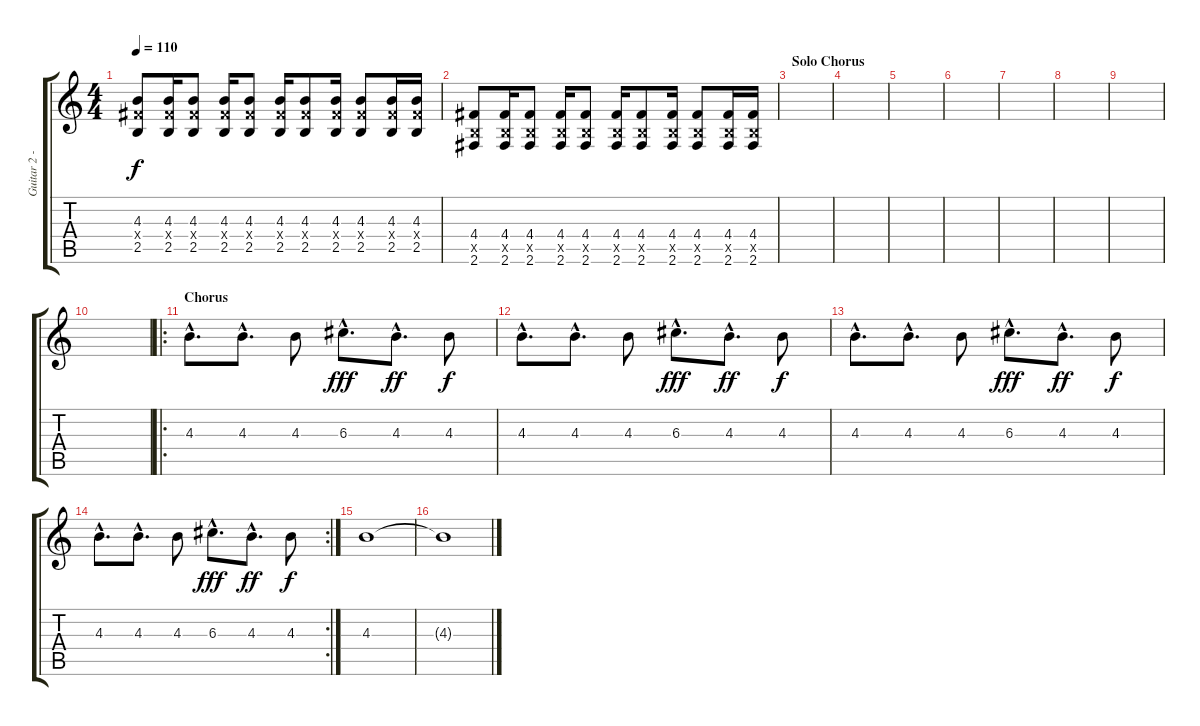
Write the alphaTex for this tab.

\track ("Guitar 2 - David" "Guitar 2 -") {instrument acousticguitarsteel}
\staff {score tabs}
\tuning (E4 B3 G3 D3 A2 E2) {hide}
\ts (4 4)
\tempo 110
\clef g2
\ks c
(4.3 4.4{x} 2.5).8{dy f} (4.3 4.4{x} 2.5).16 (4.3 4.4{x} 2.5).8 (4.3 4.4{x} 2.5).16 (4.3 4.4{x} 2.5).8 (4.3 4.4{x} 2.5).16 (4.3 4.4{x} 2.5).8 (4.3 4.4{x} 2.5).16 (4.3 4.4{x} 2.5).8 (4.3 4.4{x} 2.5).16 (4.3 4.4{x} 2.5).16 |
(4.4 2.5{x} 2.6).8 (4.4 2.5{x} 2.6).16 (4.4 2.5{x} 2.6).8 (4.4 2.5{x} 2.6).16 (4.4 2.5{x} 2.6).8 (4.4 2.5{x} 2.6).16 (4.4 2.5{x} 2.6).8 (4.4 2.5{x} 2.6).16 (4.4 2.5{x} 2.6).8 (4.4 2.5{x} 2.6).16 (4.4 2.5{x} 2.6).16 |
\section ("" "Solo Chorus")
|
|
|
|
|
|
|
|
\ro
\section ("" "Chorus")
4.3{hac}.8{d} 4.3{hac}.8{d} 4.3.8 6.3{hac}.8{d dy fff} 4.3{hac}.8{d dy ff} 4.3.8{dy f} |
4.3{hac}.8{d} 4.3{hac}.8{d} 4.3.8 6.3{hac}.8{d dy fff} 4.3{hac}.8{d dy ff} 4.3.8{dy f} |
4.3{hac}.8{d} 4.3{hac}.8{d} 4.3.8 6.3{hac}.8{d dy fff} 4.3{hac}.8{d dy ff} 4.3.8{dy f} |
\rc 2
4.3{hac}.8{d} 4.3{hac}.8{d} 4.3.8 6.3{hac}.8{d dy fff} 4.3{hac}.8{d dy ff} 4.3.8{dy f} |
4.3.1 |
4.3{t}.1
